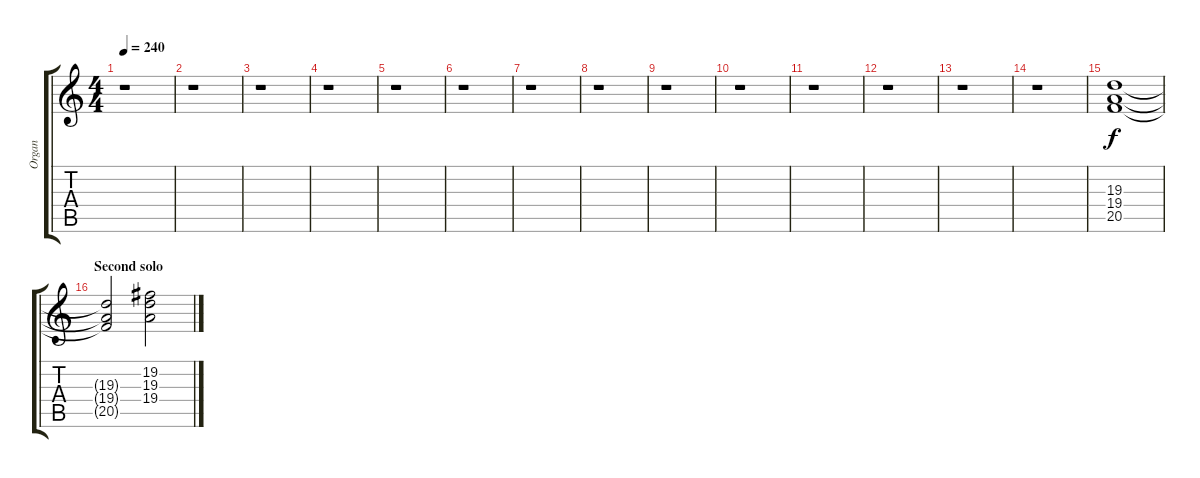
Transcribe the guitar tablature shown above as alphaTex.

\track ("Organ" "Organ") {instrument drawbarorgan}
\staff {score tabs}
\tuning (E4 B3 G3 D3 A2 E2) {hide}
\ts (4 4)
\tempo 240
\clef g2
\ks c
r.1{dy f} |
r.1 |
r.1 |
r.1 |
r.1 |
r.1 |
r.1 |
r.1 |
r.1 |
r.1 |
r.1 |
r.1 |
r.1 |
r.1 |
(19.3 19.4 20.5).1 |
\section ("" "Second solo")
(19.3{t} 19.4{t} 20.5{t}).2 (19.2 19.3 19.4).2
